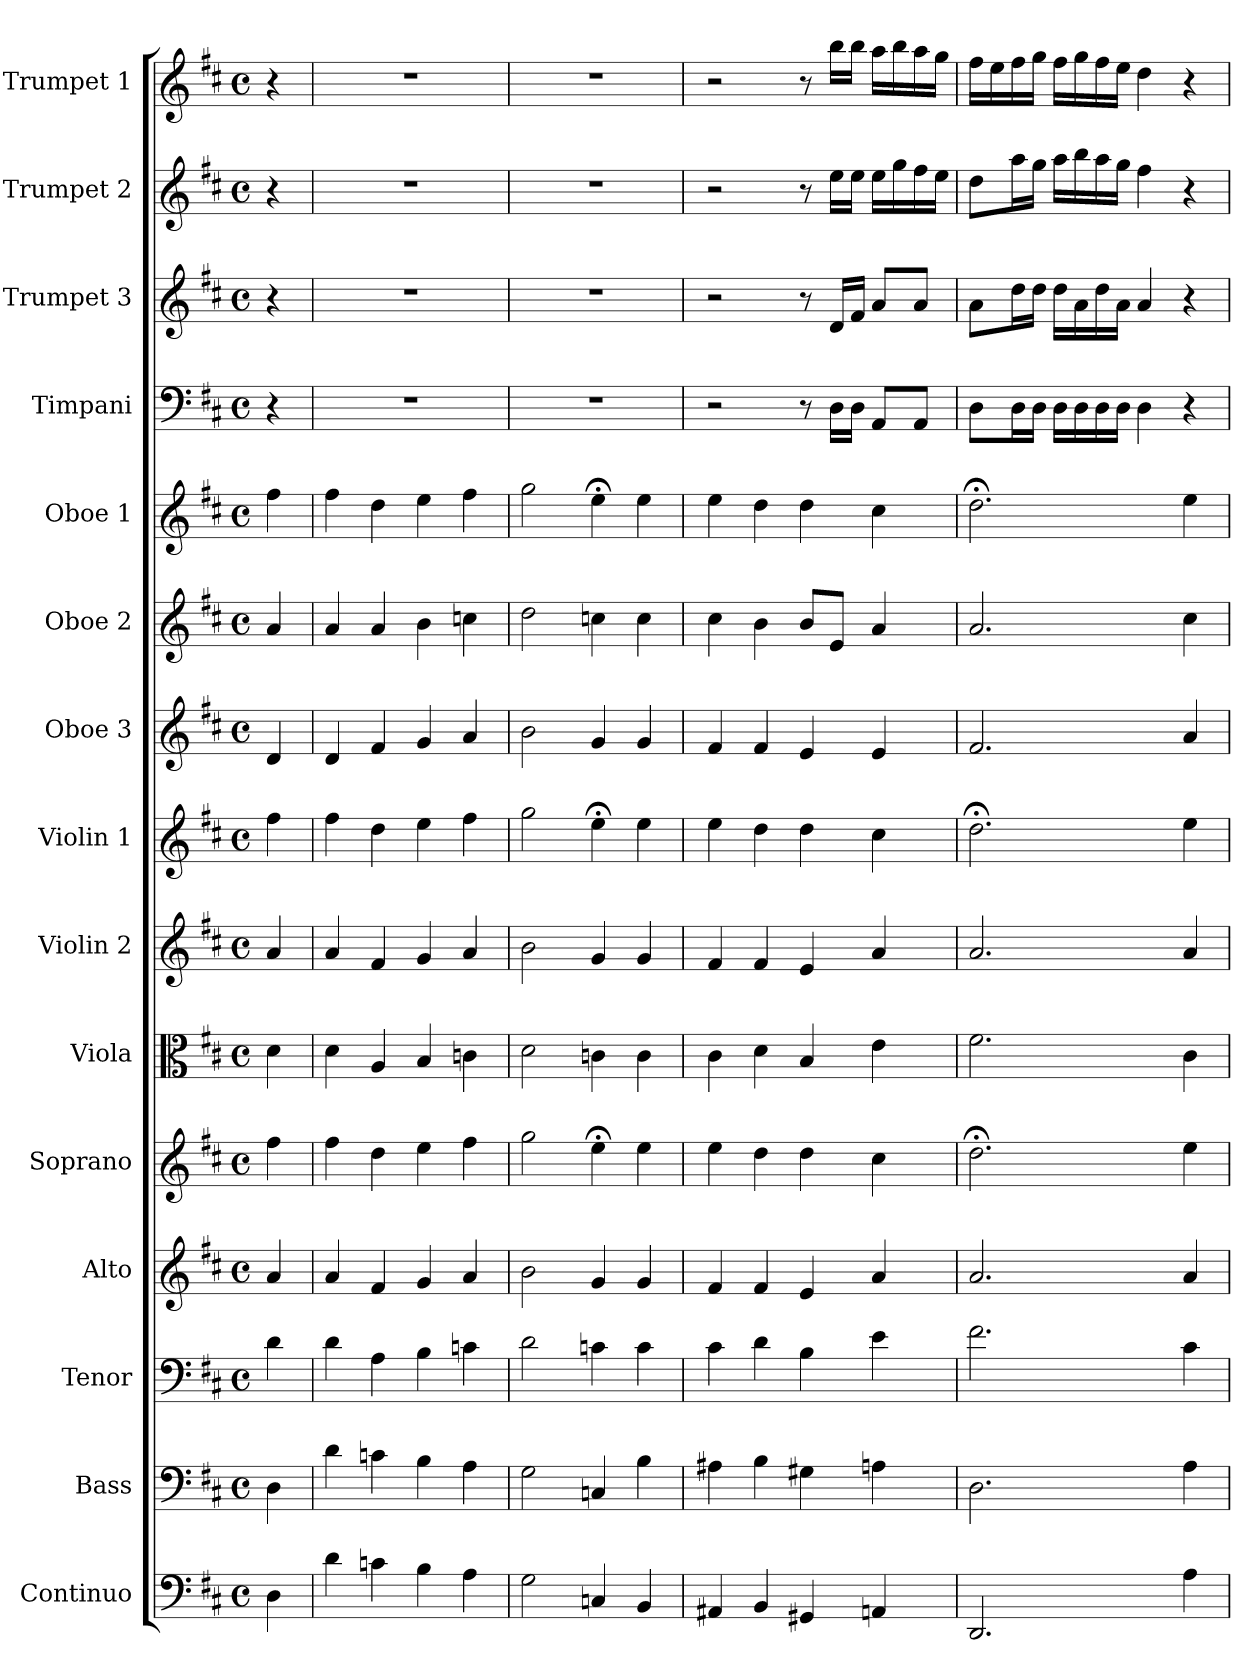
**kern	**kern	**kern	**kern	**kern	**kern	**kern	**kern	**kern	**kern	**kern	**kern	**kern	**kern	**kern
*part15	*part14	*part13	*part12	*part11	*part10	*part9	*part8	*part7	*part6	*part5	*part4	*part3	*part2	*part1
*staff15	*staff14	*staff13	*staff12	*staff11	*staff10	*staff9	*staff8	*staff7	*staff6	*staff5	*staff4	*staff3	*staff2	*staff1
*I"Continuo	*I"Bass	*I"Tenor	*I"Alto	*I"Soprano	*I"Viola	*I"Violin 2	*I"Violin 1	*I"Oboe 3	*I"Oboe 2	*I"Oboe 1	*I"Timpani	*I"Trumpet 3	*I"Trumpet 2	*I"Trumpet 1
*I'Cont	*I'B.	*I'T.	*I'A.	*I'S.	*I'Vla	*I'Vn 2	*I'Vn 1	*I'Ob 3	*I'Ob 2	*I'Ob 1	*I'Timp	*I'Tr 3	*I'Tr 2	*I'Tr 1
*clefF4	*clefF4	*clefF4	*clefG2	*clefG2	*clefC3	*clefG2	*clefG2	*clefG2	*clefG2	*clefG2	*clefF4	*clefG2	*clefG2	*clefG2
*k[f#c#]	*k[f#c#]	*k[f#c#]	*k[f#c#]	*k[f#c#]	*k[f#c#]	*k[f#c#]	*k[f#c#]	*k[f#c#]	*k[f#c#]	*k[f#c#]	*k[f#c#]	*k[f#c#]	*k[f#c#]	*k[f#c#]
*D:	*D:	*D:	*D:	*D:	*D:	*D:	*D:	*D:	*D:	*D:	*D:	*D:	*D:	*D:
*M4/4	*M4/4	*M4/4	*M4/4	*M4/4	*M4/4	*M4/4	*M4/4	*M4/4	*M4/4	*M4/4	*M4/4	*M4/4	*M4/4	*M4/4
*met(c)	*met(c)	*met(c)	*met(c)	*met(c)	*met(c)	*met(c)	*met(c)	*met(c)	*met(c)	*met(c)	*met(c)	*met(c)	*met(c)	*met(c)
*MM96	*MM96	*MM96	*MM96	*MM96	*MM96	*MM96	*MM96	*MM96	*MM96	*MM96	*MM96	*MM96	*MM96	*MM96
=	=	=	=	=	=	=	=	=	=	=	=	=	=	=
4D\	4D\	4d\	4a/	4ff#\	4d\	4a/	4ff#\	4d/	4a/	4ff#\	4r	4r	4r	4r
=1	=1	=1	=1	=1	=1	=1	=1	=1	=1	=1	=1	=1	=1	=1
4d\	4d\	4d\	4a/	4ff#\	4d\	4a/	4ff#\	4d/	4a/	4ff#\	1r	1r	1r	1r
4cn\	4cn\	4A\	4f#/	4dd\	4A/	4f#/	4dd\	4f#/	4a/	4dd\	.	.	.	.
4B\	4B\	4B\	4g/	4ee\	4B/	4g/	4ee\	4g/	4b\	4ee\	.	.	.	.
4A\	4A\	4cn\	4a/	4ff#\	4cn\	4a/	4ff#\	4a/	4ccn\	4ff#\	.	.	.	.
=2	=2	=2	=2	=2	=2	=2	=2	=2	=2	=2	=2	=2	=2	=2
2G\	2G\	2d\	2b\	2gg\	2d\	2b\	2gg\	2b\	2dd\	2gg\	1r	1r	1r	1r
4Cn/	4Cn/	4cn\	4g/	4ee;<\	4cn\	4g/	4ee;<\	4g/	4ccn\	4ee;<\	.	.	.	.
4BB/	4B\	4c\	4g/	4ee\	4c\	4g/	4ee\	4g/	4cc\	4ee\	.	.	.	.
=3	=3	=3	=3	=3	=3	=3	=3	=3	=3	=3	=3	=3	=3	=3
4AA#X/	4A#X\	4c#\	4f#/	4ee\	4c#\	4f#/	4ee\	4f#/	4cc#\	4ee\	2r	2r	2r	2r
4BB/	4B\	4d\	4f#/	4dd\	4d\	4f#/	4dd\	4f#/	4b\	4dd\	.	.	.	.
4GG#X/	4G#X\	4B\	4e/	4dd\	4B/	4e/	4dd\	4e/	8b/L	4dd\	8r	8r	8r	8r
.	.	.	.	.	.	.	.	.	8e/J	.	16D\LL	16d/LL	16ee\LL	16bb\LL
.	.	.	.	.	.	.	.	.	.	.	16D\JJ	16f#/JJ	16ee\JJ	16bb\JJ
4AAn/	4An\	4e\	4a/	4cc#\	4e\	4a/	4cc#\	4e/	4a/	4cc#\	8AA/L	8a/L	16ee\LL	16aa\LL
.	.	.	.	.	.	.	.	.	.	.	.	.	16gg\	16bb\
.	.	.	.	.	.	.	.	.	.	.	8AA/J	8a/J	16ff#\	16aa\
.	.	.	.	.	.	.	.	.	.	.	.	.	16ee\JJ	16gg\JJ
=4	=4	=4	=4	=4	=4	=4	=4	=4	=4	=4	=4	=4	=4	=4
2.DD/	2.D\	2.f#\	2.a/	2.dd;<\	2.f#\	2.a/	2.dd;<\	2.f#/	2.a/	2.dd;<\	8D\L	8a\L	8dd\L	16ff#\LL
.	.	.	.	.	.	.	.	.	.	.	.	.	.	16ee\
.	.	.	.	.	.	.	.	.	.	.	16D\L	16dd\L	16aa\L	16ff#\
.	.	.	.	.	.	.	.	.	.	.	16D\JJ	16dd\JJ	16gg\JJ	16gg\JJ
.	.	.	.	.	.	.	.	.	.	.	16D\LL	16dd\LL	16aa\LL	16ff#\LL
.	.	.	.	.	.	.	.	.	.	.	16D\	16a\	16bb\	16gg\
.	.	.	.	.	.	.	.	.	.	.	16D\	16dd\	16aa\	16ff#\
.	.	.	.	.	.	.	.	.	.	.	16D\JJ	16a\JJ	16gg\JJ	16ee\JJ
.	.	.	.	.	.	.	.	.	.	.	4D\	4a/	4ff#\	4dd\
4A\	4A\	4c#\	4a/	4ee\	4c#\	4a/	4ee\	4a/	4cc#\	4ee\	4r	4r	4r	4r
=	=	=	=	=	=	=	=	=	=	=	=	=	=	=
*-	*-	*-	*-	*-	*-	*-	*-	*-	*-	*-	*-	*-	*-	*-
